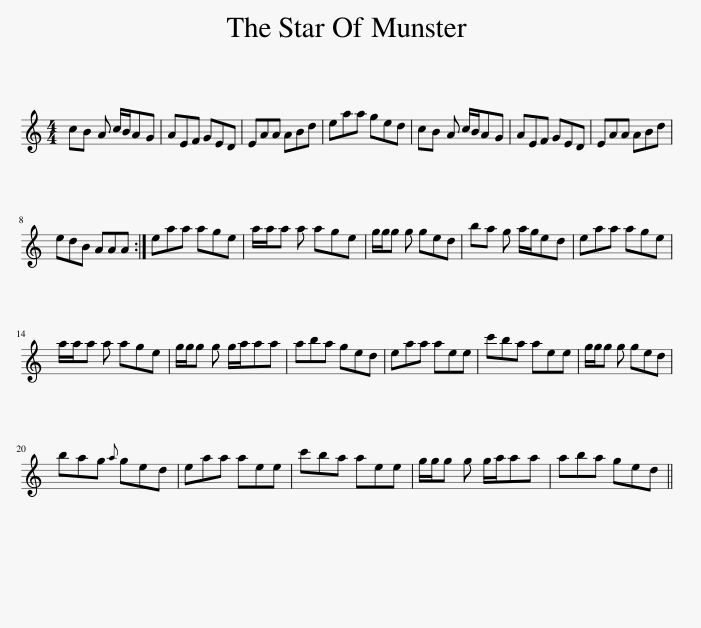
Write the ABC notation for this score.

X:1
L:1/8
M:4/4
I:linebreak $
K:C
V:1 treble
V:1
 cB A c/B/AG | AEF GED | EAA ABd | eaa ged | cB A c/B/AG | %5
 AEF GED | EAA ABd |$ edB AAA :| eaa age | a/a/a a age | %10
 g/g/g g ged | ba g a/g/ed | eaa age |$ a/a/a a age | g/g/g g g/a/aa | %15
 aba ged | eaa aee | c'ba aee | g/g/g g ged |$ bag{a} ged | %20
 eaa aee | c'ba aee | g/g/g g g/a/aa | aba ged || %24
